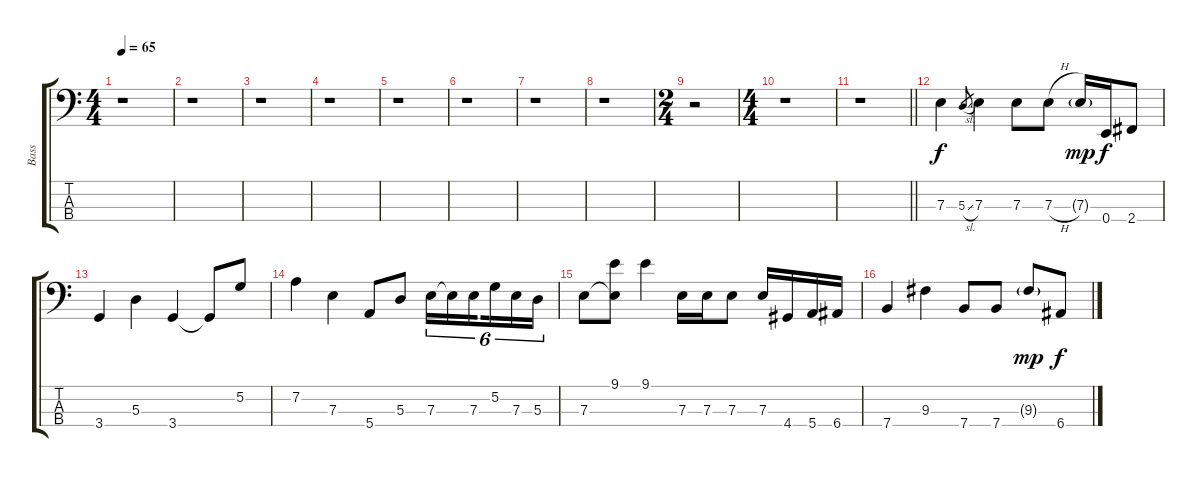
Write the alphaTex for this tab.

\track ("Bass" "Bass") {instrument electricbassfinger}
\staff {score tabs}
\tuning (G2 D2 A1 E1) {hide}
\ts (4 4)
\tempo 65
\clef f4
\ks c
r.1{dy f instrument electricbassfinger} |
r.1 |
r.1 |
r.1 |
r.1 |
r.1 |
r.1 |
r.1 |
\ts (2 4)
r.2 |
\ts (4 4)
r.1 |
\barLineRight lightlight
r.1 |
7.3.4 5.3{sl}.8{gr} 7.3.4 7.3.8 7.3{h}.8 7.3{g}.16{dy mp} 0.4.16{dy f} 2.4.8 |
3.4.4 5.3.4 3.4.4 3.4{t}.8 5.2.8 |
7.2.4 7.3.4 5.4.8 5.3.8 7.3.16{tu (6 4)} 7.3{t}.16{tu (6 4)} 7.3.16{tu (6 4) beam splitsecondary} 5.2.16{tu (6 4)} 7.3.16{tu (6 4)} 5.3.16{tu (6 4)} |
7.3.8 (9.1 7.3{t}).8 9.1.4 7.3.16 7.3.16 7.3.8 7.3.16 4.4.16 5.4.16 6.4.16 |
7.4.4 9.3.4 7.4.8 7.4.8{txt ""} 9.3{g}.8{dy mp} 6.4.8{dy f}
